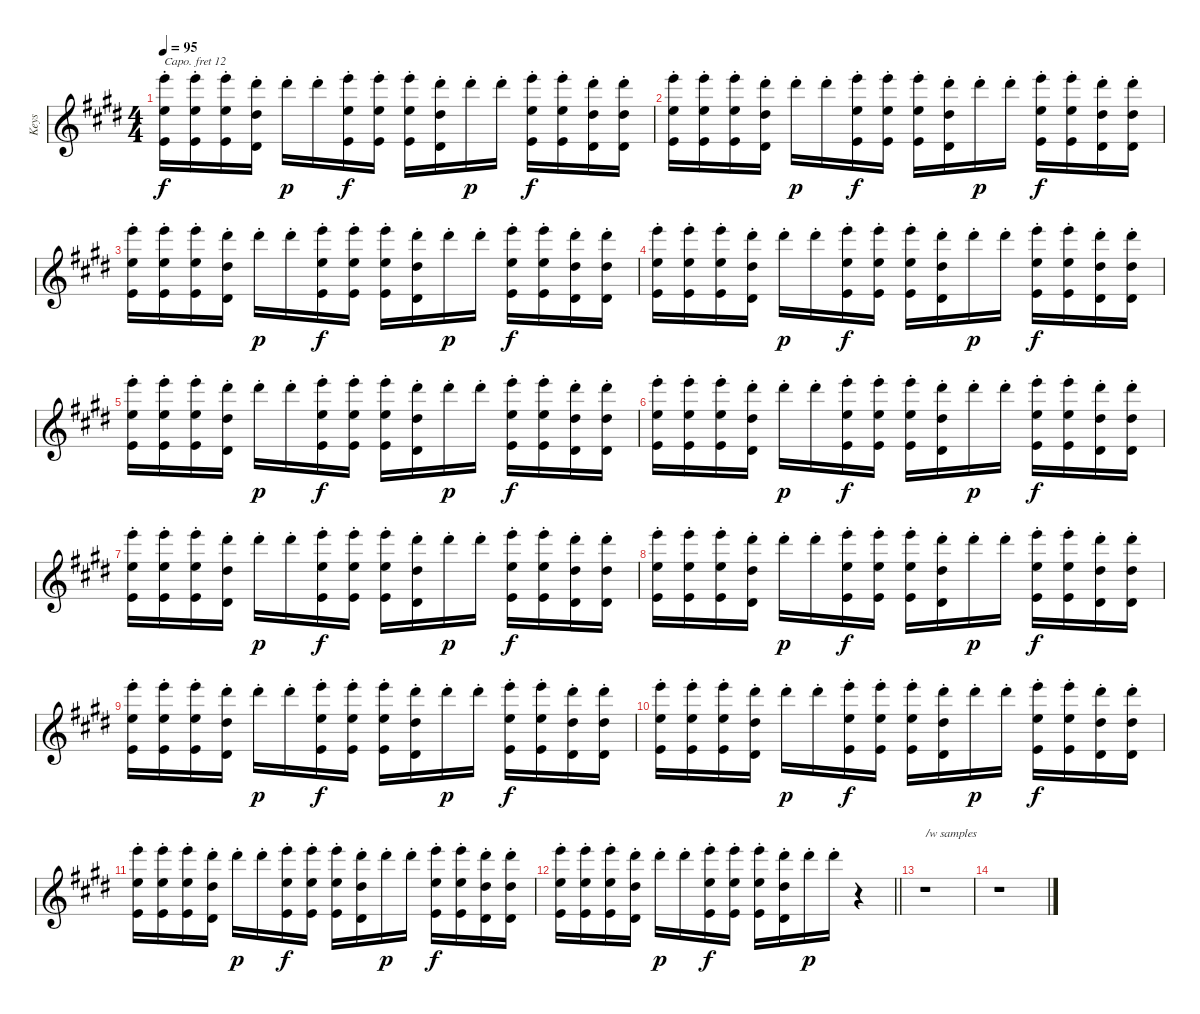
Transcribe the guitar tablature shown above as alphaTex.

\track ("Keys" "Keys") {instrument lead1square}
\staff {score}
\capo 12
\tuning (Eb4 Bb3 Gb3 Db3 Ab2 Eb2) {hide}
\ts (4 4)
\tempo 95
\clef g2
\ks e
(13.1{st} 10.3{st} 13.6{st}).16{dy f} (13.1{st} 10.3{st} 13.6{st}).16 (13.1{st} 10.3{st} 13.6{st}).16 (12.1{st} 9.3{st} 12.6{st}).16 12.1{st}.16{dy p} 12.1{st}.16 (13.1{st} 10.3{st} 13.6{st}).16{dy f} (13.1{st} 10.3{st} 13.6{st}).16 (13.1{st} 10.3{st} 13.6{st}).16 (12.1{st} 9.3{st} 12.6{st}).16 12.1{st}.16{dy p} 12.1{st}.16 (13.1{st} 10.3{st} 13.6{st}).16{dy f} (13.1{st} 10.3{st} 13.6{st}).16 (12.1{st} 9.3{st} 12.6{st}).16 (12.1{st} 9.3{st} 12.6{st}).16 |
(13.1{st} 10.3{st} 13.6{st}).16 (13.1{st} 10.3{st} 13.6{st}).16 (13.1{st} 10.3{st} 13.6{st}).16 (12.1{st} 9.3{st} 12.6{st}).16 12.1{st}.16{dy p} 12.1{st}.16 (13.1{st} 10.3{st} 13.6{st}).16{dy f} (13.1{st} 10.3{st} 13.6{st}).16 (13.1{st} 10.3{st} 13.6{st}).16 (12.1{st} 9.3{st} 12.6{st}).16 12.1{st}.16{dy p} 12.1{st}.16 (13.1{st} 10.3{st} 13.6{st}).16{dy f} (13.1{st} 10.3{st} 13.6{st}).16 (12.1{st} 9.3{st} 12.6{st}).16 (12.1{st} 9.3{st} 12.6{st}).16 |
(13.1{st} 10.3{st} 13.6{st}).16 (13.1{st} 10.3{st} 13.6{st}).16 (13.1{st} 10.3{st} 13.6{st}).16 (12.1{st} 9.3{st} 12.6{st}).16 12.1{st}.16{dy p} 12.1{st}.16 (13.1{st} 10.3{st} 13.6{st}).16{dy f} (13.1{st} 10.3{st} 13.6{st}).16 (13.1{st} 10.3{st} 13.6{st}).16 (12.1{st} 9.3{st} 12.6{st}).16 12.1{st}.16{dy p} 12.1{st}.16 (13.1{st} 10.3{st} 13.6{st}).16{dy f} (13.1{st} 10.3{st} 13.6{st}).16 (12.1{st} 9.3{st} 12.6{st}).16 (12.1{st} 9.3{st} 12.6{st}).16 |
(13.1{st} 10.3{st} 13.6{st}).16 (13.1{st} 10.3{st} 13.6{st}).16 (13.1{st} 10.3{st} 13.6{st}).16 (12.1{st} 9.3{st} 12.6{st}).16 12.1{st}.16{dy p} 12.1{st}.16 (13.1{st} 10.3{st} 13.6{st}).16{dy f} (13.1{st} 10.3{st} 13.6{st}).16 (13.1{st} 10.3{st} 13.6{st}).16 (12.1{st} 9.3{st} 12.6{st}).16 12.1{st}.16{dy p} 12.1{st}.16 (13.1{st} 10.3{st} 13.6{st}).16{dy f} (13.1{st} 10.3{st} 13.6{st}).16 (12.1{st} 9.3{st} 12.6{st}).16 (12.1{st} 9.3{st} 12.6{st}).16 |
(13.1{st} 10.3{st} 13.6{st}).16 (13.1{st} 10.3{st} 13.6{st}).16 (13.1{st} 10.3{st} 13.6{st}).16 (12.1{st} 9.3{st} 12.6{st}).16 12.1{st}.16{dy p} 12.1{st}.16 (13.1{st} 10.3{st} 13.6{st}).16{dy f} (13.1{st} 10.3{st} 13.6{st}).16 (13.1{st} 10.3{st} 13.6{st}).16 (12.1{st} 9.3{st} 12.6{st}).16 12.1{st}.16{dy p} 12.1{st}.16 (13.1{st} 10.3{st} 13.6{st}).16{dy f} (13.1{st} 10.3{st} 13.6{st}).16 (12.1{st} 9.3{st} 12.6{st}).16 (12.1{st} 9.3{st} 12.6{st}).16 |
(13.1{st} 10.3{st} 13.6{st}).16 (13.1{st} 10.3{st} 13.6{st}).16 (13.1{st} 10.3{st} 13.6{st}).16 (12.1{st} 9.3{st} 12.6{st}).16 12.1{st}.16{dy p} 12.1{st}.16 (13.1{st} 10.3{st} 13.6{st}).16{dy f} (13.1{st} 10.3{st} 13.6{st}).16 (13.1{st} 10.3{st} 13.6{st}).16 (12.1{st} 9.3{st} 12.6{st}).16 12.1{st}.16{dy p} 12.1{st}.16 (13.1{st} 10.3{st} 13.6{st}).16{dy f} (13.1{st} 10.3{st} 13.6{st}).16 (12.1{st} 9.3{st} 12.6{st}).16 (12.1{st} 9.3{st} 12.6{st}).16 |
(13.1{st} 10.3{st} 13.6{st}).16 (13.1{st} 10.3{st} 13.6{st}).16 (13.1{st} 10.3{st} 13.6{st}).16 (12.1{st} 9.3{st} 12.6{st}).16 12.1{st}.16{dy p} 12.1{st}.16 (13.1{st} 10.3{st} 13.6{st}).16{dy f} (13.1{st} 10.3{st} 13.6{st}).16 (13.1{st} 10.3{st} 13.6{st}).16 (12.1{st} 9.3{st} 12.6{st}).16 12.1{st}.16{dy p} 12.1{st}.16 (13.1{st} 10.3{st} 13.6{st}).16{dy f} (13.1{st} 10.3{st} 13.6{st}).16 (12.1{st} 9.3{st} 12.6{st}).16 (12.1{st} 9.3{st} 12.6{st}).16 |
(13.1{st} 10.3{st} 13.6{st}).16 (13.1{st} 10.3{st} 13.6{st}).16 (13.1{st} 10.3{st} 13.6{st}).16 (12.1{st} 9.3{st} 12.6{st}).16 12.1{st}.16{dy p} 12.1{st}.16 (13.1{st} 10.3{st} 13.6{st}).16{dy f} (13.1{st} 10.3{st} 13.6{st}).16 (13.1{st} 10.3{st} 13.6{st}).16 (12.1{st} 9.3{st} 12.6{st}).16 12.1{st}.16{dy p} 12.1{st}.16 (13.1{st} 10.3{st} 13.6{st}).16{dy f} (13.1{st} 10.3{st} 13.6{st}).16 (12.1{st} 9.3{st} 12.6{st}).16 (12.1{st} 9.3{st} 12.6{st}).16 |
(13.1{st} 10.3{st} 13.6{st}).16 (13.1{st} 10.3{st} 13.6{st}).16 (13.1{st} 10.3{st} 13.6{st}).16 (12.1{st} 9.3{st} 12.6{st}).16 12.1{st}.16{dy p} 12.1{st}.16 (13.1{st} 10.3{st} 13.6{st}).16{dy f} (13.1{st} 10.3{st} 13.6{st}).16 (13.1{st} 10.3{st} 13.6{st}).16 (12.1{st} 9.3{st} 12.6{st}).16 12.1{st}.16{dy p} 12.1{st}.16 (13.1{st} 10.3{st} 13.6{st}).16{dy f} (13.1{st} 10.3{st} 13.6{st}).16 (12.1{st} 9.3{st} 12.6{st}).16 (12.1{st} 9.3{st} 12.6{st}).16 |
(13.1{st} 10.3{st} 13.6{st}).16 (13.1{st} 10.3{st} 13.6{st}).16 (13.1{st} 10.3{st} 13.6{st}).16 (12.1{st} 9.3{st} 12.6{st}).16 12.1{st}.16{dy p} 12.1{st}.16 (13.1{st} 10.3{st} 13.6{st}).16{dy f} (13.1{st} 10.3{st} 13.6{st}).16 (13.1{st} 10.3{st} 13.6{st}).16 (12.1{st} 9.3{st} 12.6{st}).16 12.1{st}.16{dy p} 12.1{st}.16 (13.1{st} 10.3{st} 13.6{st}).16{dy f} (13.1{st} 10.3{st} 13.6{st}).16 (12.1{st} 9.3{st} 12.6{st}).16 (12.1{st} 9.3{st} 12.6{st}).16 |
(13.1{st} 10.3{st} 13.6{st}).16 (13.1{st} 10.3{st} 13.6{st}).16 (13.1{st} 10.3{st} 13.6{st}).16 (12.1{st} 9.3{st} 12.6{st}).16 12.1{st}.16{dy p} 12.1{st}.16 (13.1{st} 10.3{st} 13.6{st}).16{dy f} (13.1{st} 10.3{st} 13.6{st}).16 (13.1{st} 10.3{st} 13.6{st}).16 (12.1{st} 9.3{st} 12.6{st}).16 12.1{st}.16{dy p} 12.1{st}.16 (13.1{st} 10.3{st} 13.6{st}).16{dy f} (13.1{st} 10.3{st} 13.6{st}).16 (12.1{st} 9.3{st} 12.6{st}).16 (12.1{st} 9.3{st} 12.6{st}).16 |
\barLineRight lightlight
(13.1{st} 10.3{st} 13.6{st}).16 (13.1{st} 10.3{st} 13.6{st}).16 (13.1{st} 10.3{st} 13.6{st}).16 (12.1{st} 9.3{st} 12.6{st}).16 12.1{st}.16{dy p} 12.1{st}.16 (13.1{st} 10.3{st} 13.6{st}).16{dy f} (13.1{st} 10.3{st} 13.6{st}).16 (13.1{st} 10.3{st} 13.6{st}).16 (12.1{st} 9.3{st} 12.6{st}).16 12.1{st}.16{dy p} 12.1{st}.16 r.4{volume 3} |
r.1{txt "/w samples"} |
r.1
